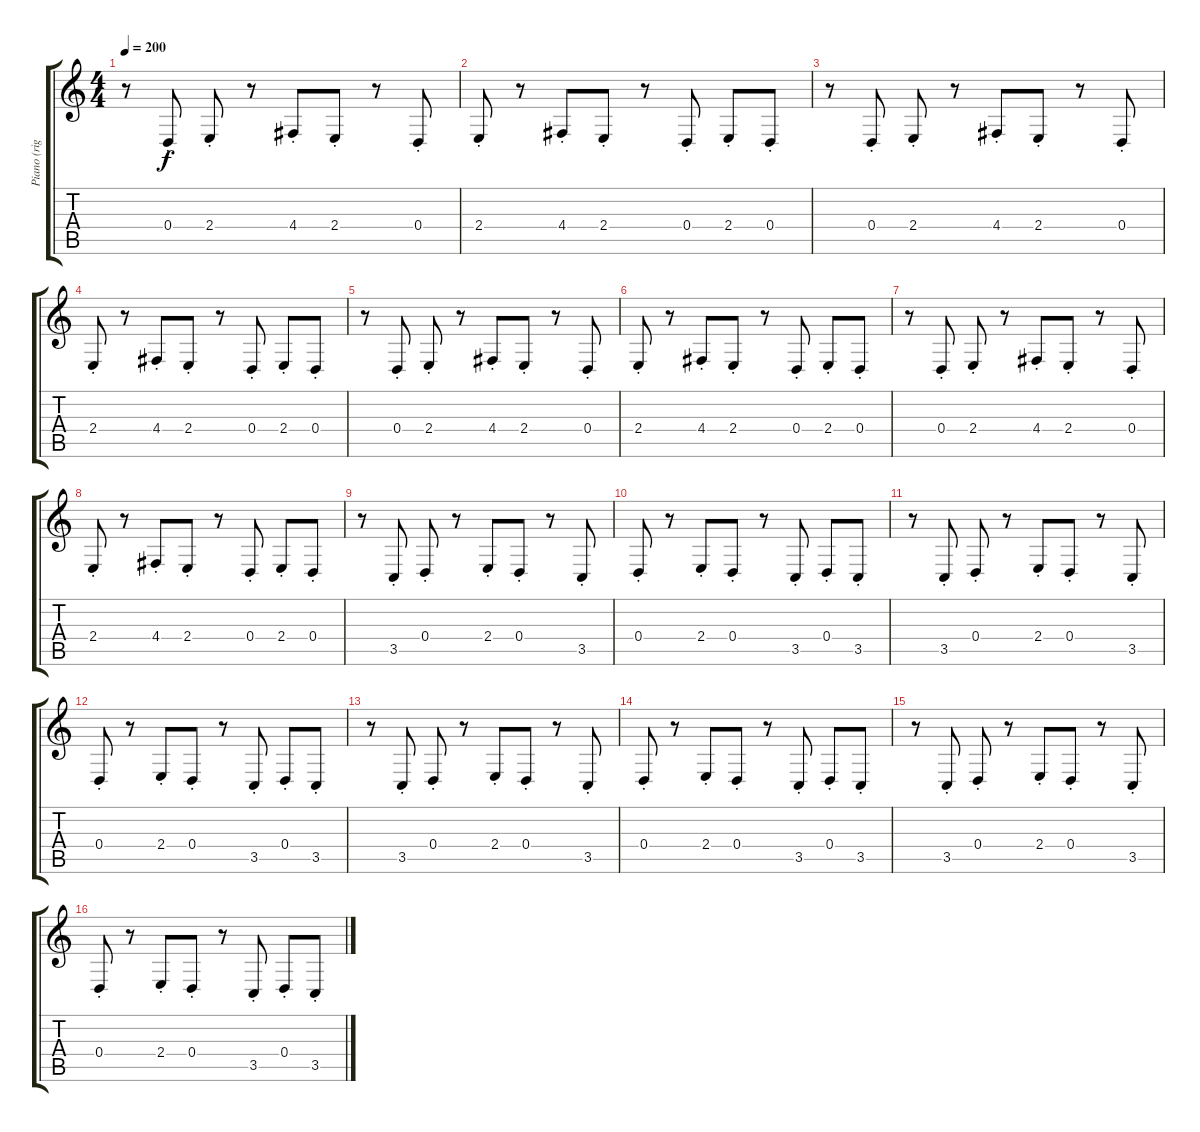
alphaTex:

\track ("Piano (right hand)" "Piano (rig") {instrument acousticgrandpiano}
\staff {score tabs}
\tuning (E4 B3 G3 D3 A2 E2) {hide}
\ts (4 4)
\tempo 200
\clef g2
\ks c
r.8{dy f} 0.4{st}.8 2.4{st}.8 r.8 4.4{st}.8 2.4{st}.8 r.8 0.4{st}.8 |
2.4{st}.8 r.8 4.4{st}.8 2.4{st}.8 r.8 0.4{st}.8 2.4{st}.8 0.4{st}.8 |
r.8 0.4{st}.8 2.4{st}.8 r.8 4.4{st}.8 2.4{st}.8 r.8 0.4{st}.8 |
2.4{st}.8 r.8 4.4{st}.8 2.4{st}.8 r.8 0.4{st}.8 2.4{st}.8 0.4{st}.8 |
r.8 0.4{st}.8 2.4{st}.8 r.8 4.4{st}.8 2.4{st}.8 r.8 0.4{st}.8 |
2.4{st}.8 r.8 4.4{st}.8 2.4{st}.8 r.8 0.4{st}.8 2.4{st}.8 0.4{st}.8 |
r.8 0.4{st}.8 2.4{st}.8 r.8 4.4{st}.8 2.4{st}.8 r.8 0.4{st}.8 |
2.4{st}.8 r.8 4.4{st}.8 2.4{st}.8 r.8 0.4{st}.8 2.4{st}.8 0.4{st}.8 |
r.8 3.5{st}.8 0.4{st}.8 r.8 2.4{st}.8 0.4{st}.8 r.8 3.5{st}.8 |
0.4{st}.8 r.8 2.4{st}.8 0.4{st}.8 r.8 3.5{st}.8 0.4{st}.8 3.5{st}.8 |
r.8 3.5{st}.8 0.4{st}.8 r.8 2.4{st}.8 0.4{st}.8 r.8 3.5{st}.8 |
0.4{st}.8 r.8 2.4{st}.8 0.4{st}.8 r.8 3.5{st}.8 0.4{st}.8 3.5{st}.8 |
r.8 3.5{st}.8 0.4{st}.8 r.8 2.4{st}.8 0.4{st}.8 r.8 3.5{st}.8 |
0.4{st}.8 r.8 2.4{st}.8 0.4{st}.8 r.8 3.5{st}.8 0.4{st}.8 3.5{st}.8 |
r.8 3.5{st}.8 0.4{st}.8 r.8 2.4{st}.8 0.4{st}.8 r.8 3.5{st}.8 |
0.4{st}.8 r.8 2.4{st}.8 0.4{st}.8 r.8 3.5{st}.8 0.4{st}.8 3.5{st}.8
